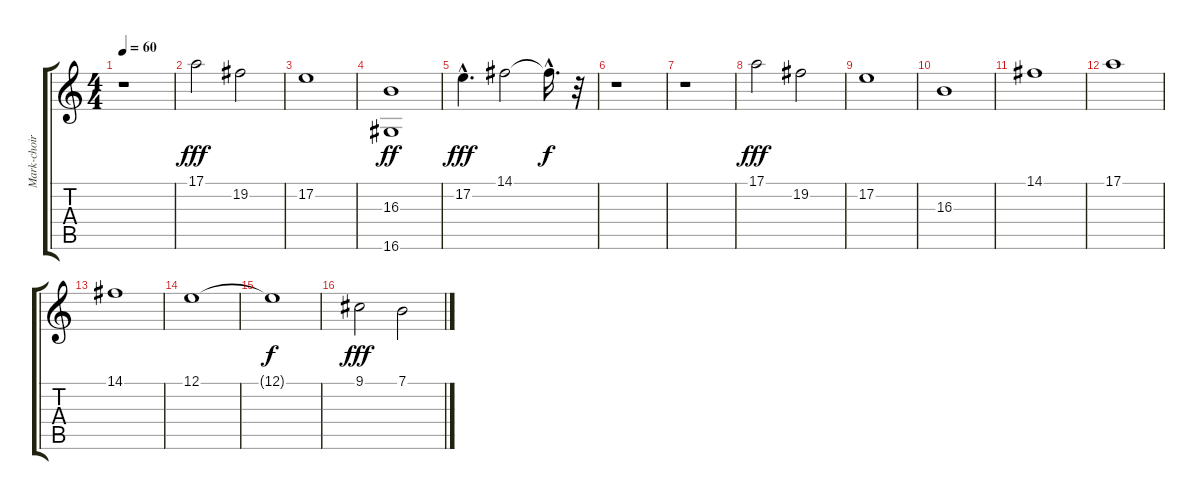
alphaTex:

\track ("Mark-choir" "Mark-choir") {instrument pad4choir}
\staff {score tabs}
\tuning (E4 B3 G3 D3 A2 E2) {hide}
\ts (4 4)
\tempo 60
\clef g2
\ks c
r.1{dy f} |
17.1.2{dy fff} 19.2.2 |
17.2.1 |
(16.3 16.6).1{dy ff} |
17.2{hac}.4{d dy fff} 14.1.2 14.1{hac t}.16{d dy f} r.32 |
r.1 |
r.1 |
17.1.2{dy fff} 19.2.2 |
17.2.1 |
16.3.1 |
14.1.1 |
17.1.1 |
14.1.1 |
12.1.1 |
12.1{t}.1{dy f} |
9.1.2{dy fff} 7.1.2
